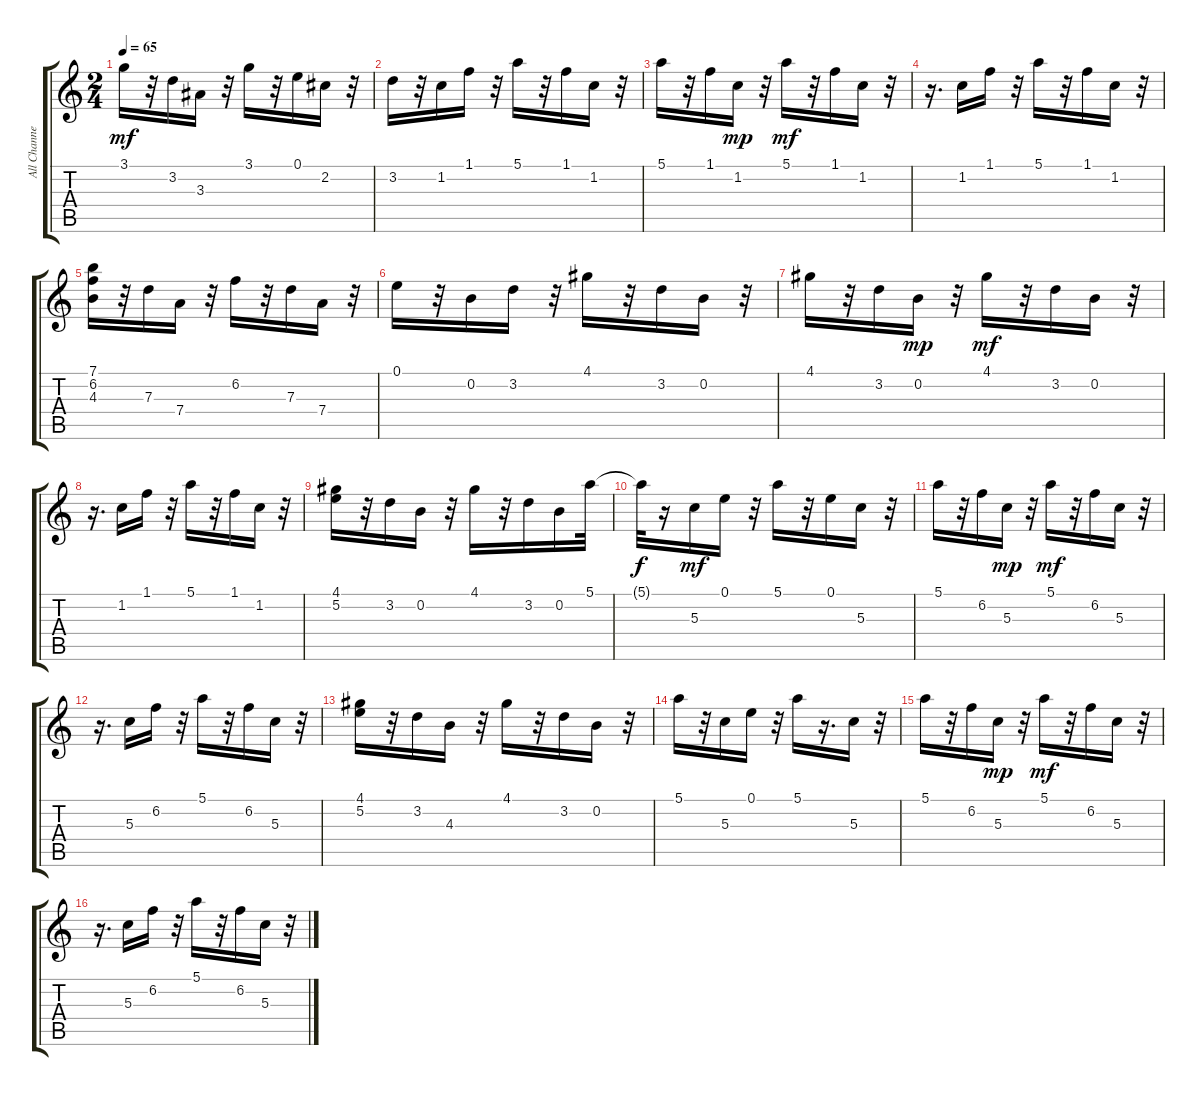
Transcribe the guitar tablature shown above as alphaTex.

\track ("All Channels*merged" "All Channe") {instrument acousticguitarsteel}
\staff {score tabs}
\tuning (E4 B3 G3 D3 A2 E2) {hide}
\ts (2 4)
\tempo 65
\clef g2
\ks c
3.1.16{dy mf} r.32 3.2.16 3.3.16 r.32 3.1.16 r.32 0.1.16 2.2.16 r.32 |
3.2.16 r.32 1.2.16 1.1.16 r.32 5.1.16 r.32 1.1.16 1.2.16 r.32 |
5.1.16 r.32 1.1.16 1.2.16{dy mp} r.32 5.1.16{dy mf} r.32 1.1.16 1.2.16 r.32 |
r.16{d} 1.2.16 1.1.16 r.32 5.1.16 r.32 1.1.16 1.2.16 r.32 |
(7.1 6.2 4.3).16 r.32 7.3.16 7.4.16 r.32 6.2.16 r.32 7.3.16 7.4.16 r.32 |
0.1.16 r.32 0.2.16 3.2.16 r.32 4.1.16 r.32 3.2.16 0.2.16 r.32 |
4.1.16 r.32 3.2.16 0.2.16{dy mp} r.32 4.1.16{dy mf} r.32 3.2.16 0.2.16 r.32 |
r.16{d} 1.2.16 1.1.16 r.32 5.1.16 r.32 1.1.16 1.2.16 r.32 |
(4.1 5.2).16 r.32 3.2.16 0.2.16 r.32 4.1.16 r.32 3.2.16 0.2.16 5.1.32 |
5.1{t}.32{dy f} r.16 5.3.16{dy mf} 0.1.16 r.32 5.1.16 r.32 0.1.16 5.3.16 r.32 |
5.1.16 r.32 6.2.16 5.3.16{dy mp} r.32 5.1.16{dy mf} r.32 6.2.16 5.3.16 r.32 |
r.16{d} 5.3.16 6.2.16 r.32 5.1.16 r.32 6.2.16 5.3.16 r.32 |
(4.1 5.2).16 r.32 3.2.16 4.3.16 r.32 4.1.16 r.32 3.2.16 0.2.16 r.32 |
5.1.16 r.32 5.3.16 0.1.16 r.32 5.1.16 r.16{d} 5.3.16 r.32 |
5.1.16 r.32 6.2.16 5.3.16{dy mp} r.32 5.1.16{dy mf} r.32 6.2.16 5.3.16 r.32 |
r.16{d} 5.3.16 6.2.16 r.32 5.1.16 r.32 6.2.16 5.3.16 r.32
